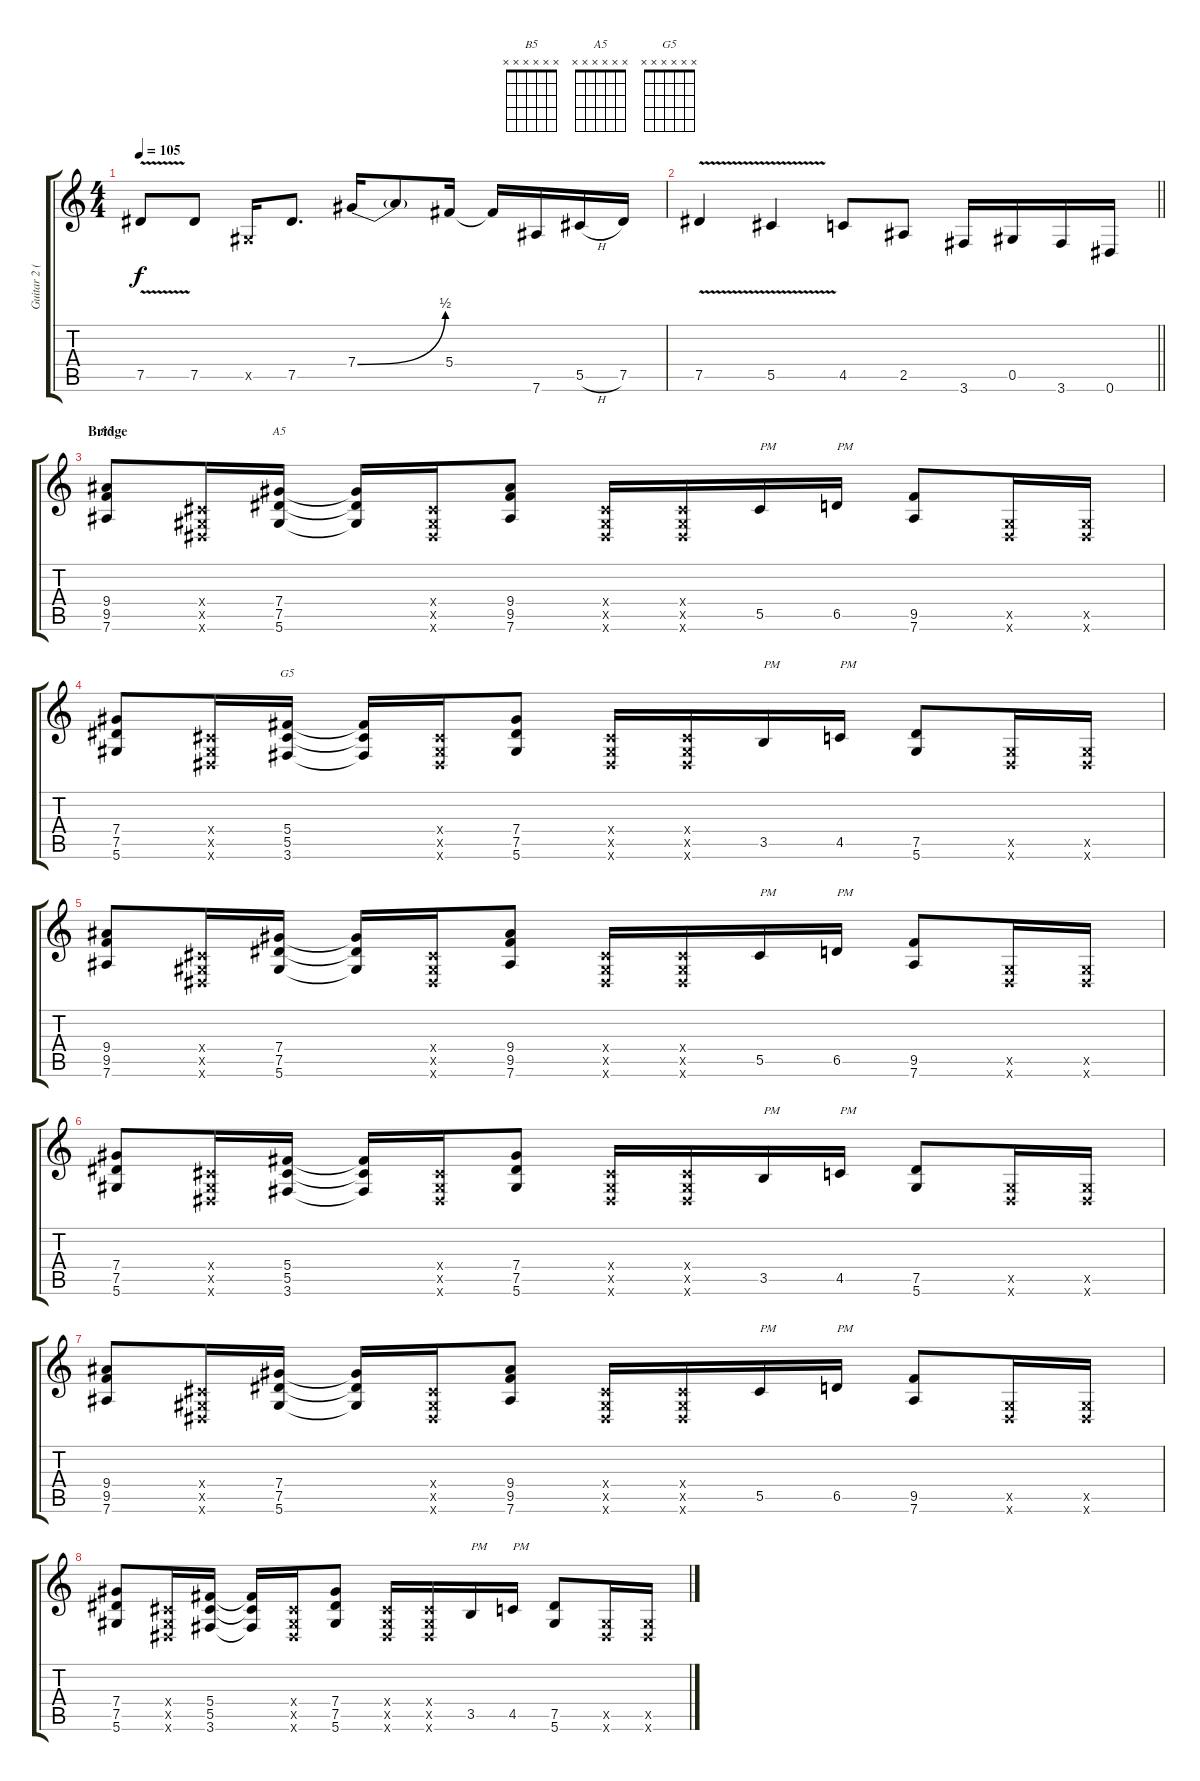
\track ("Guitar 2 (Izzy)" "Guitar 2 (") {instrument overdrivenguitar}
\staff {score tabs}
\tuning (Eb4 Bb3 Gb3 Db3 Ab2 Eb2) {hide}
\chord ("B5" x x x x x x)
\chord ("A5" x x x x x x)
\chord ("G5" x x x x x x)
\ts (4 4)
\tempo 105
\clef g2
\ks c
7.5{v}.8{dy f} 7.5.8 0.5{x}.16 7.5.8{d} 7.4{be (bend 0 0 60 2)}.16 7.4{t}.8 5.4.16 5.4{t}.16 7.6.16 5.5{h}.16 7.5.16 |
\barLineRight lightlight
7.5{v}.4 5.5{v}.4 4.5.8 2.5.8 3.6.16 0.5.16 3.6.16 0.6.16 |
\section ("" "Bridge")
(9.4 9.5 7.6).8{ch "B5"} (0.4{x} 0.5{x} 0.6{x}).16 (7.4 7.5 5.6).16{ch "A5"} (7.4{t} 7.5{t} 5.6{t}).16 (0.4{x} 0.5{x} 0.6{x}).16 (9.4 9.5 7.6).8 (0.4{x} 0.5{x} 0.6{x}).16 (0.4{x} 0.5{x} 0.6{x}).16 5.5.16{txt "PM"} 6.5.16{txt "PM"} (9.5 7.6).8 (0.5{x} 0.6{x}).16 (0.5{x} 0.6{x}).16 |
(7.4 7.5 5.6).8 (0.4{x} 0.5{x} 0.6{x}).16 (5.4 5.5 3.6).16{ch "G5"} (5.4{t} 5.5{t} 3.6{t}).16 (0.4{x} 0.5{x} 0.6{x}).16 (7.4 7.5 5.6).8 (0.4{x} 0.5{x} 0.6{x}).16 (0.4{x} 0.5{x} 0.6{x}).16 3.5.16{txt "PM"} 4.5.16{txt "PM"} (7.5 5.6).8 (0.5{x} 0.6{x}).16 (0.5{x} 0.6{x}).16 |
(9.4 9.5 7.6).8 (0.4{x} 0.5{x} 0.6{x}).16 (7.4 7.5 5.6).16 (7.4{t} 7.5{t} 5.6{t}).16 (0.4{x} 0.5{x} 0.6{x}).16 (9.4 9.5 7.6).8 (0.4{x} 0.5{x} 0.6{x}).16 (0.4{x} 0.5{x} 0.6{x}).16 5.5.16{txt "PM"} 6.5.16{txt "PM"} (9.5 7.6).8 (0.5{x} 0.6{x}).16 (0.5{x} 0.6{x}).16 |
(7.4 7.5 5.6).8 (0.4{x} 0.5{x} 0.6{x}).16 (5.4 5.5 3.6).16 (5.4{t} 5.5{t} 3.6{t}).16 (0.4{x} 0.5{x} 0.6{x}).16 (7.4 7.5 5.6).8 (0.4{x} 0.5{x} 0.6{x}).16 (0.4{x} 0.5{x} 0.6{x}).16 3.5.16{txt "PM"} 4.5.16{txt "PM"} (7.5 5.6).8 (0.5{x} 0.6{x}).16 (0.5{x} 0.6{x}).16 |
(9.4 9.5 7.6).8 (0.4{x} 0.5{x} 0.6{x}).16 (7.4 7.5 5.6).16 (7.4{t} 7.5{t} 5.6{t}).16 (0.4{x} 0.5{x} 0.6{x}).16 (9.4 9.5 7.6).8 (0.4{x} 0.5{x} 0.6{x}).16 (0.4{x} 0.5{x} 0.6{x}).16 5.5.16{txt "PM"} 6.5.16{txt "PM"} (9.5 7.6).8 (0.5{x} 0.6{x}).16 (0.5{x} 0.6{x}).16 |
(7.4 7.5 5.6).8 (0.4{x} 0.5{x} 0.6{x}).16 (5.4 5.5 3.6).16 (5.4{t} 5.5{t} 3.6{t}).16 (0.4{x} 0.5{x} 0.6{x}).16 (7.4 7.5 5.6).8 (0.4{x} 0.5{x} 0.6{x}).16 (0.4{x} 0.5{x} 0.6{x}).16 3.5.16{txt "PM"} 4.5.16{txt "PM"} (7.5 5.6).8 (0.5{x} 0.6{x}).16 (0.5{x} 0.6{x}).16
